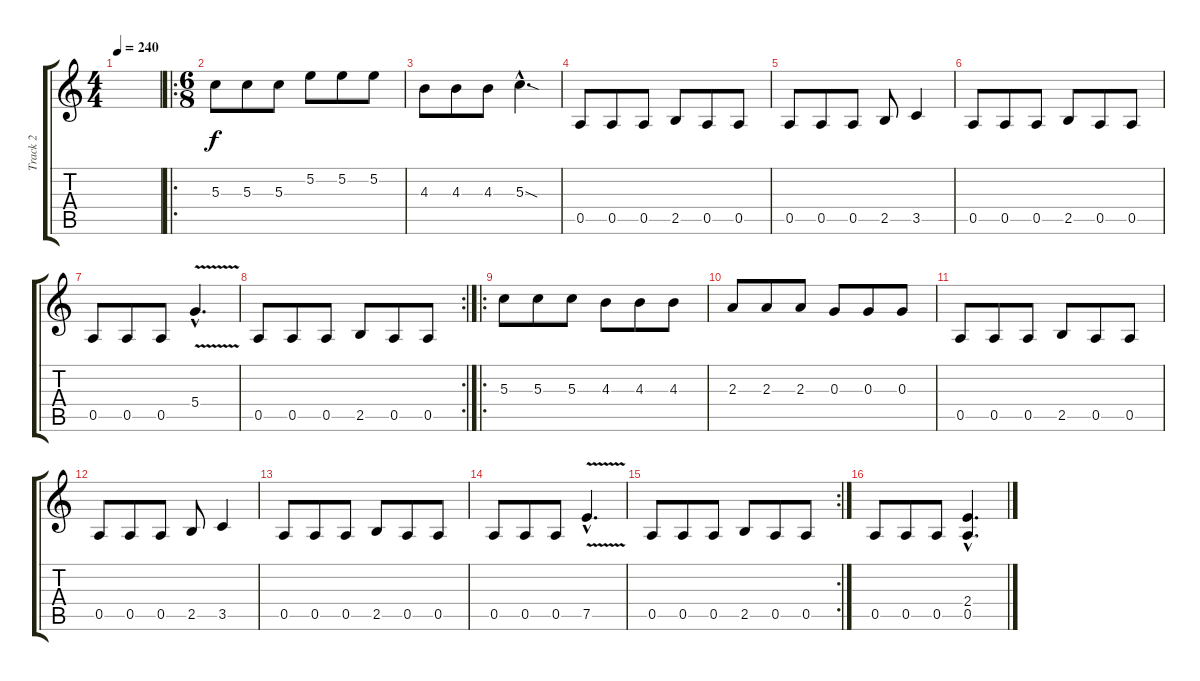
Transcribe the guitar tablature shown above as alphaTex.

\track ("Track 2" "Track 2") {instrument distortionguitar}
\staff {score tabs}
\tuning (E4 B3 G3 D3 A2 E2) {hide}
\ts (4 4)
\tempo 240
\clef g2
\ks c
|
\ro
\ts (6 8)
5.3.8 5.3.8 5.3.8 5.2.8 5.2.8 5.2.8 |
4.3.8 4.3.8 4.3.8 5.3{sod hac}.4{d} |
0.5.8 0.5.8 0.5.8 2.5.8 0.5.8 0.5.8 |
0.5.8 0.5.8 0.5.8 2.5.8 3.5.4 |
0.5.8 0.5.8 0.5.8 2.5.8 0.5.8 0.5.8 |
0.5.8 0.5.8 0.5.8 5.4{v hac}.4{d} |
\rc 2
0.5.8 0.5.8 0.5.8 2.5.8 0.5.8 0.5.8 |
\ro
5.3.8 5.3.8 5.3.8 4.3.8 4.3.8 4.3.8 |
2.3.8 2.3.8 2.3.8 0.3.8 0.3.8 0.3.8 |
0.5.8 0.5.8 0.5.8 2.5.8 0.5.8 0.5.8 |
0.5.8 0.5.8 0.5.8 2.5.8 3.5.4 |
0.5.8 0.5.8 0.5.8 2.5.8 0.5.8 0.5.8 |
0.5.8 0.5.8 0.5.8 7.5{v hac}.4{d} |
\rc 2
0.5.8 0.5.8 0.5.8 2.5.8 0.5.8 0.5.8 |
0.5.8 0.5.8 0.5.8 (2.4{hac} 0.5{hac}).4{d}
